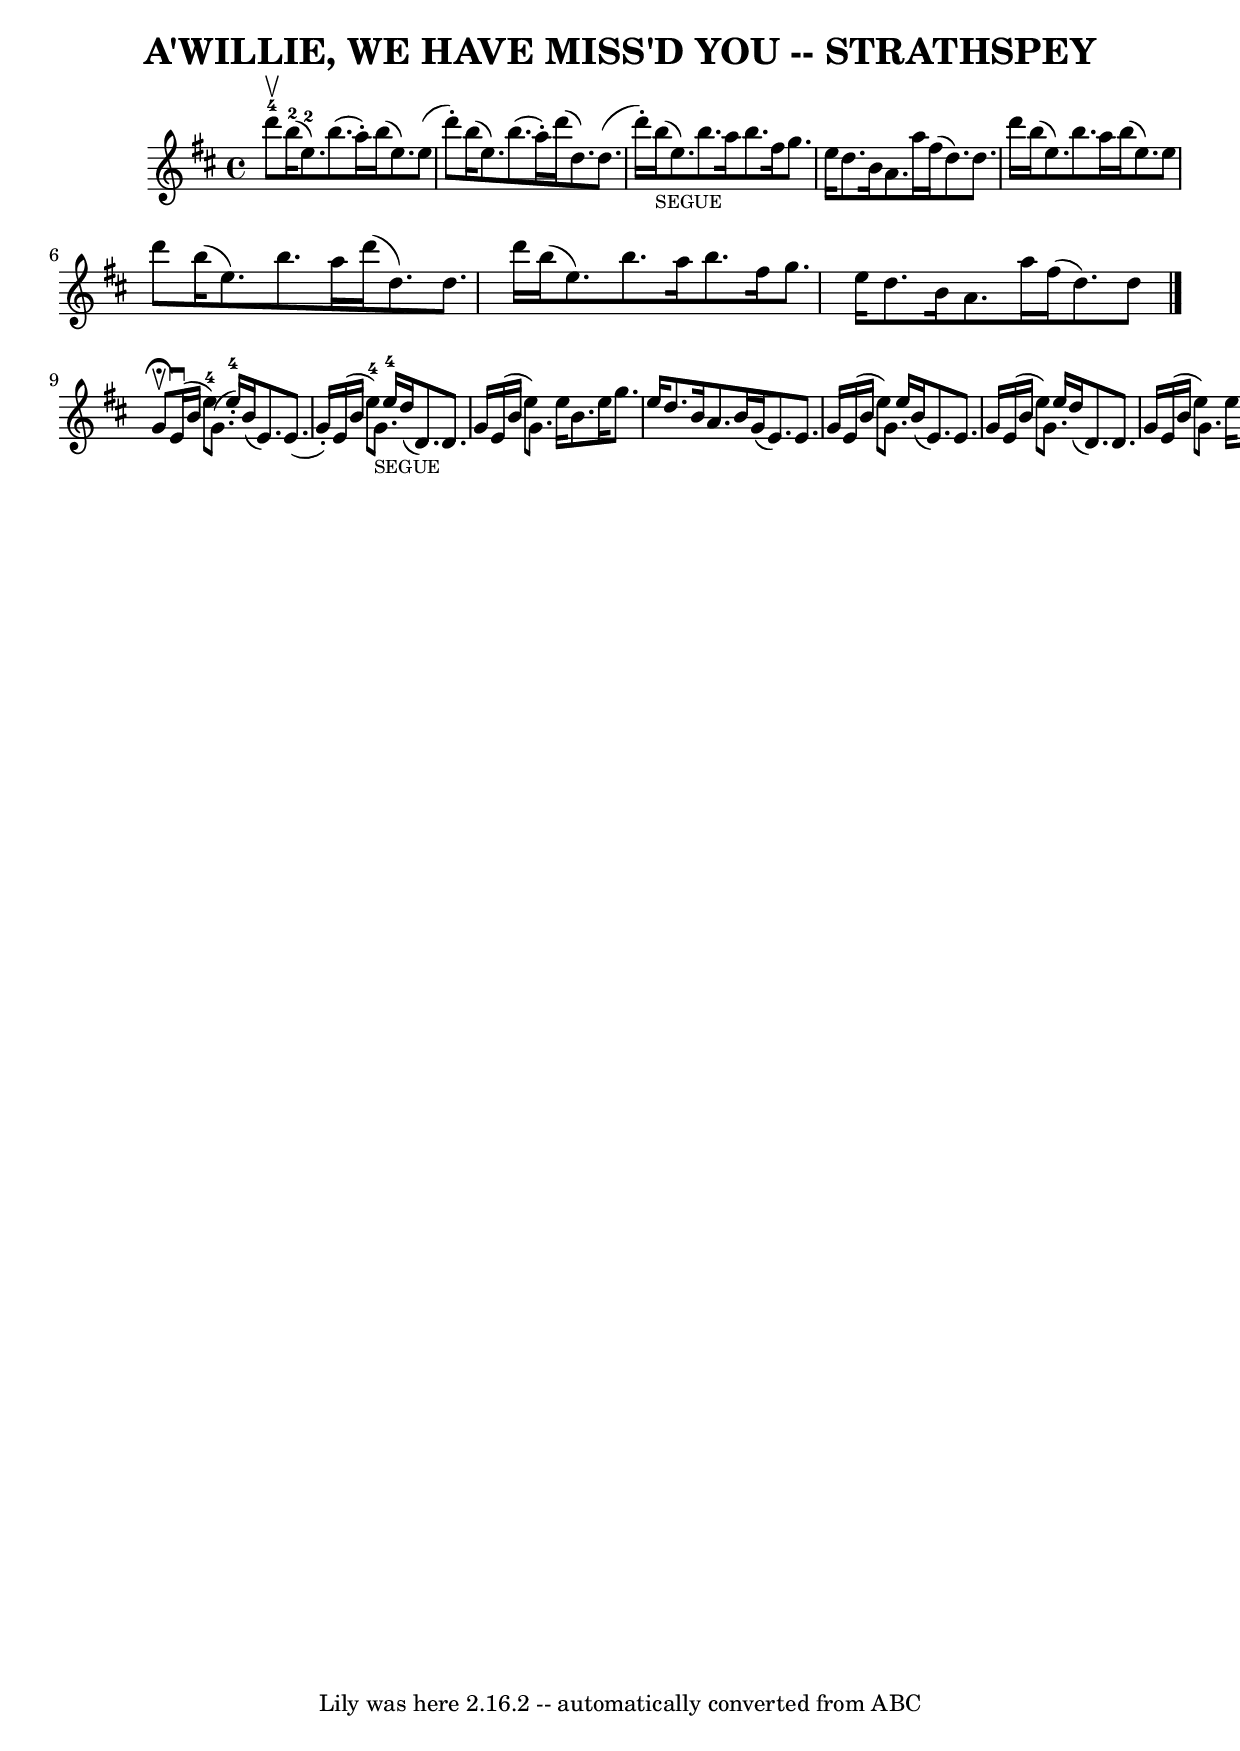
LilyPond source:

\version "2.16.2"
\include "Mammoth.ily"
\header {
  %% book = "Ryan's Mammoth Collection of Fiddle Tunes"
  composer = ""
  crossRefNumber = "1"
  footnotes = ""
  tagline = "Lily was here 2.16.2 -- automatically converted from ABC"
  title = "A'WILLIE, WE HAVE MISS'D YOU -- STRATHSPEY"

}
voicedefault =  {


  \override Staff.TimeSignature #'style = #'C
  \time 4/4 
  \key e \dorian   d'''8-4^\upbow    |
  b''16-2(   e''8.-2) b''8. (a''16-.) b''16 (e''8.) e''8 (d'''8-.)    |
  b''16 (e''8.) b''8. (a''16-.) d'''16 (d''8.) d''8. (d'''16-.)   |
  b''16_\segue(e''8.)      b''8. a''16 b''8. fis''16 g''8. e''16     |
  d''8.       b'16 a'8. a''16 fis''16 (d''8.) d''8. d'''16     |
     b''16 (e''8.) b''8. a''16 b''16 (e''8.) e''8 d'''8      |
  b''16 (e''8.) b''8. a''16 d'''16 (d''8.) d''8.    d'''16     |
  b''16 (e''8.) b''8. a''16 b''8.       fis''16 g''8. e''16     |
  d''8. b'16 a'8. a''16       fis''16 (d''8.) d''8    \bar "|." g'8^\fermata^\upbow    |
  
  e'16 (^\downbow b'16 e''8-4) g'8. (e''16-4-.) b'16 (   e'8.) e'8. (g'16-.)    |
  e'16 (b'16 e''8-4)        g'8._\segue e''16-4 d''16 (d'8.) d'8. g'16     |
     e'16 (b'16 e''8) g'8. e''16 b'8. e''16 g''8. e''16      |
  d''8. b'16 a'8. b'16 g'16 (e'8.) e'8. g'16     |
  e'16 (b'16 e''8) g'8. e''16 b'16 (e'8.)      e'8. g'16     |
  e'16 (b'16 e''8) g'8. e''16 d''16 (   d'8.) d'8. g'16     |
  e'16 (b'16 e''8) g'8.       e''16 b'8. e''16 g''8. b''16-2    |
  d'''16-4(
  cis'''16 b''16 a''16) d'''8.-4 a''16-1 fis''16-1(   d''8.-3) d''8-1   \bar " |."   

}

\score{
  <<

    \context Staff="default"
    {
      \voicedefault 
      
    }

  >>
  \layout {
    
  }
  \midi {
  }

}
